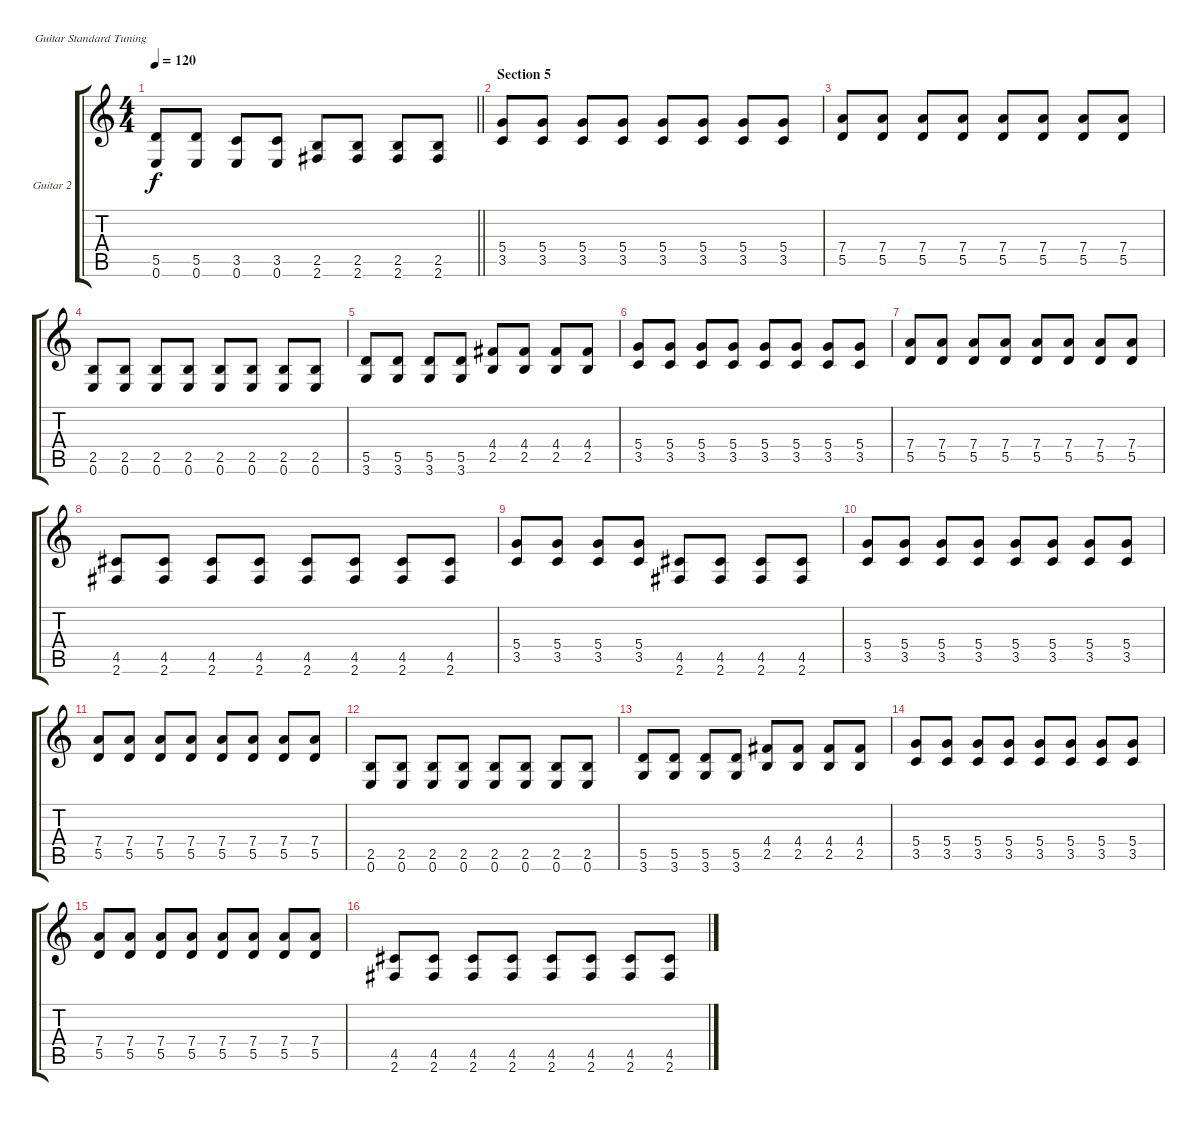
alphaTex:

\defaultSystemsLayout 4
\bracketExtendMode groupsimilarinstruments
\firstSystemTrackNameOrientation horizontal
\otherSystemsTrackNameOrientation horizontal
\track ("Guitar 2" "Guitar 2") {instrument distortionguitar}
\staff {score tabs}
\tuning (E4 B3 G3 D3 A2 E2)
\ts (4 4)
\tempo 120
\clef g2
\barLineRight lightlight
\ks c
(0.6 5.5).8{dy f} (0.6 5.5).8 (0.6 3.5).8 (0.6 3.5).8 (2.6 2.5).8 (2.6 2.5).8 (2.6 2.5).8 (2.6 2.5).8 |
\section ("" "Section 5")
(3.5 5.4).8 (3.5 5.4).8 (3.5 5.4).8 (3.5 5.4).8 (3.5 5.4).8 (3.5 5.4).8 (3.5 5.4).8 (3.5 5.4).8 |
(5.5 7.4).8 (5.5 7.4).8 (5.5 7.4).8 (5.5 7.4).8 (5.5 7.4).8 (5.5 7.4).8 (5.5 7.4).8 (5.5 7.4).8 |
(0.6 2.5).8 (0.6 2.5).8 (0.6 2.5).8 (0.6 2.5).8 (0.6 2.5).8 (0.6 2.5).8 (0.6 2.5).8 (0.6 2.5).8 |
(3.6 5.5).8 (3.6 5.5).8 (3.6 5.5).8 (3.6 5.5).8 (2.5 4.4).8 (2.5 4.4).8 (2.5 4.4).8 (2.5 4.4).8 |
(3.5 5.4).8 (3.5 5.4).8 (3.5 5.4).8 (3.5 5.4).8 (3.5 5.4).8 (3.5 5.4).8 (3.5 5.4).8 (3.5 5.4).8 |
(5.5 7.4).8 (5.5 7.4).8 (5.5 7.4).8 (5.5 7.4).8 (5.5 7.4).8 (5.5 7.4).8 (5.5 7.4).8 (5.5 7.4).8 |
(2.6 4.5).8 (2.6 4.5).8 (2.6 4.5).8 (2.6 4.5).8 (2.6 4.5).8 (2.6 4.5).8 (2.6 4.5).8 (2.6 4.5).8 |
(3.5 5.4).8 (3.5 5.4).8 (3.5 5.4).8 (3.5 5.4).8 (2.6 4.5).8 (2.6 4.5).8 (2.6 4.5).8 (2.6 4.5).8 |
(3.5 5.4).8 (3.5 5.4).8 (3.5 5.4).8 (3.5 5.4).8 (3.5 5.4).8 (3.5 5.4).8 (3.5 5.4).8 (3.5 5.4).8 |
(5.5 7.4).8 (5.5 7.4).8 (5.5 7.4).8 (5.5 7.4).8 (5.5 7.4).8 (5.5 7.4).8 (5.5 7.4).8 (5.5 7.4).8 |
(0.6 2.5).8 (0.6 2.5).8 (0.6 2.5).8 (0.6 2.5).8 (0.6 2.5).8 (0.6 2.5).8 (0.6 2.5).8 (0.6 2.5).8 |
(3.6 5.5).8 (3.6 5.5).8 (3.6 5.5).8 (3.6 5.5).8 (2.5 4.4).8 (2.5 4.4).8 (2.5 4.4).8 (2.5 4.4).8 |
(3.5 5.4).8 (3.5 5.4).8 (3.5 5.4).8 (3.5 5.4).8 (3.5 5.4).8 (3.5 5.4).8 (3.5 5.4).8 (3.5 5.4).8 |
(5.5 7.4).8 (5.5 7.4).8 (5.5 7.4).8 (5.5 7.4).8 (5.5 7.4).8 (5.5 7.4).8 (5.5 7.4).8 (5.5 7.4).8 |
(2.6 4.5).8 (2.6 4.5).8 (2.6 4.5).8 (2.6 4.5).8 (2.6 4.5).8 (2.6 4.5).8 (2.6 4.5).8 (2.6 4.5).8
